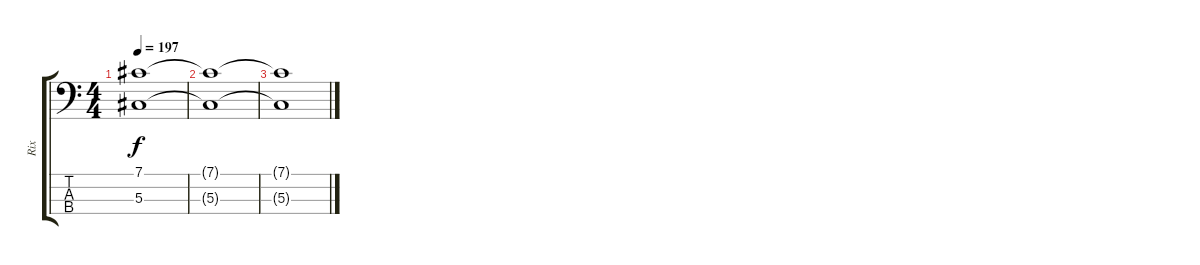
\track ("Rix" "Rix") {instrument electricbasspick}
\staff {score tabs}
\tuning (Gb2 Db2 Ab1 Eb1) {hide}
\ts (4 4)
\tempo 197
\clef f4
\ks c
(7.1{t} 5.3{t}).1{dy f} |
(7.1{t} 5.3{t}).1 |
(7.1{t} 5.3{t}).1
